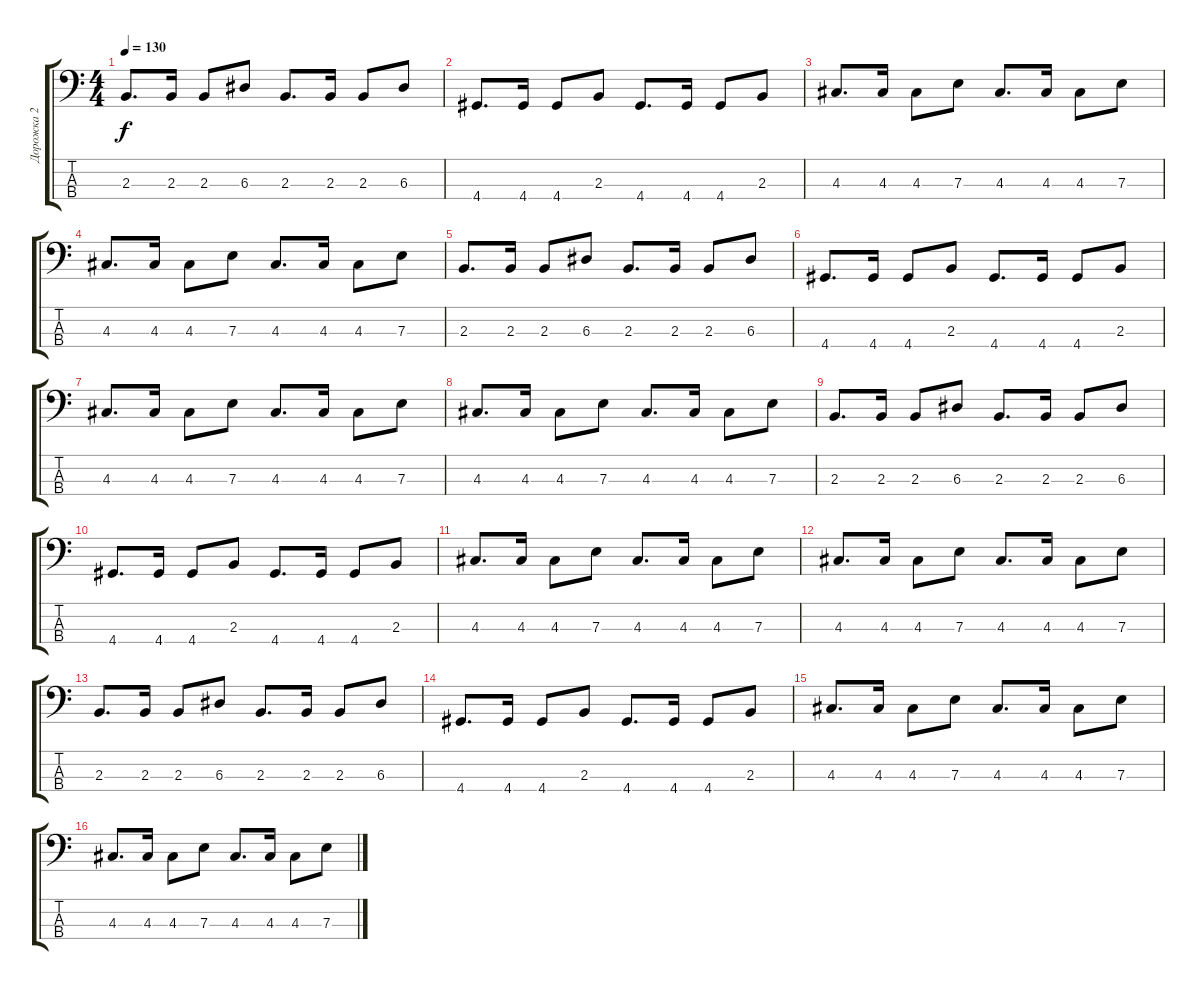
\track ("Дорожка 2" "Дорожка 2") {instrument synthbass1}
\staff {score tabs}
\tuning (G2 D2 A1 E1) {hide}
\ts (4 4)
\tempo 130
\clef f4
\ks c
2.3.8{d dy f} 2.3.16 2.3.8 6.3.8 2.3.8{d} 2.3.16 2.3.8 6.3.8 |
4.4.8{d} 4.4.16 4.4.8 2.3.8 4.4.8{d} 4.4.16 4.4.8 2.3.8 |
4.3.8{d} 4.3.16 4.3.8 7.3.8 4.3.8{d} 4.3.16 4.3.8 7.3.8 |
4.3.8{d} 4.3.16 4.3.8 7.3.8 4.3.8{d} 4.3.16 4.3.8 7.3.8 |
2.3.8{d} 2.3.16 2.3.8 6.3.8 2.3.8{d} 2.3.16 2.3.8 6.3.8 |
4.4.8{d} 4.4.16 4.4.8 2.3.8 4.4.8{d} 4.4.16 4.4.8 2.3.8 |
4.3.8{d} 4.3.16 4.3.8 7.3.8 4.3.8{d} 4.3.16 4.3.8 7.3.8 |
4.3.8{d} 4.3.16 4.3.8 7.3.8 4.3.8{d} 4.3.16 4.3.8 7.3.8 |
2.3.8{d} 2.3.16 2.3.8 6.3.8 2.3.8{d} 2.3.16 2.3.8 6.3.8 |
4.4.8{d} 4.4.16 4.4.8 2.3.8 4.4.8{d} 4.4.16 4.4.8 2.3.8 |
4.3.8{d} 4.3.16 4.3.8 7.3.8 4.3.8{d} 4.3.16 4.3.8 7.3.8 |
4.3.8{d} 4.3.16 4.3.8 7.3.8 4.3.8{d} 4.3.16 4.3.8 7.3.8 |
2.3.8{d} 2.3.16 2.3.8 6.3.8 2.3.8{d} 2.3.16 2.3.8 6.3.8 |
4.4.8{d} 4.4.16 4.4.8 2.3.8 4.4.8{d} 4.4.16 4.4.8 2.3.8 |
4.3.8{d} 4.3.16 4.3.8 7.3.8 4.3.8{d} 4.3.16 4.3.8 7.3.8 |
4.3.8{d} 4.3.16 4.3.8 7.3.8 4.3.8{d} 4.3.16 4.3.8 7.3.8
